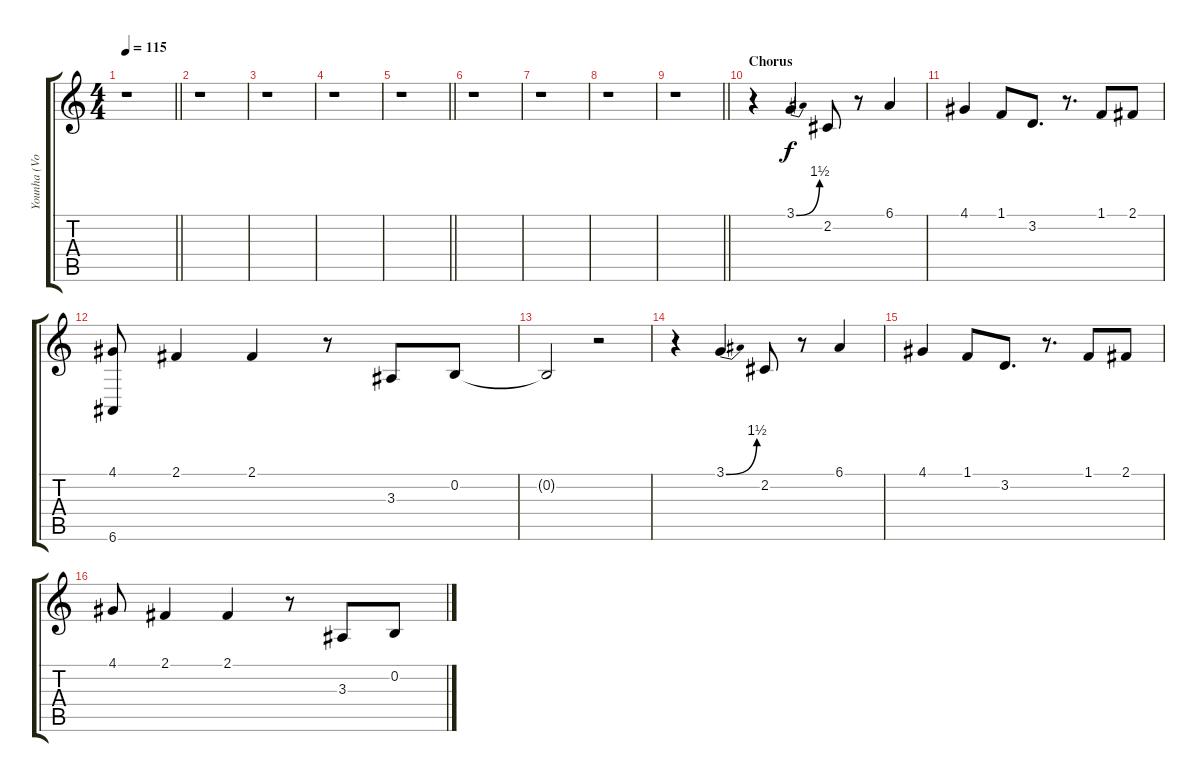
\track ("Younha (Vocal)" "Younha (Vo") {instrument altosax}
\staff {score tabs}
\tuning (E4 B3 G3 D3 A2 E2) {hide}
\ts (4 4)
\tempo 115
\clef g2
\barLineRight lightlight
\ks c
r.1{dy f} |
r.1 |
r.1 |
r.1 |
\barLineRight lightlight
r.1 |
r.1 |
r.1 |
r.1 |
\barLineRight lightlight
r.1 |
\section ("" "Chorus")
r.4 3.1{be (bend 0 0 60 6)}.4 2.2.8 r.8 6.1.4 |
4.1.4 1.1.8 3.2.8{d} r.8{d} 1.1.8 2.1.8 |
(4.1 6.6).8 2.1.4 2.1.4 r.8 3.3.8 0.2.8 |
0.2{t}.2 r.2 |
r.4 3.1{be (bend 0 0 60 6)}.4 2.2.8 r.8 6.1.4 |
4.1.4 1.1.8 3.2.8{d} r.8{d} 1.1.8 2.1.8 |
4.1.8 2.1.4 2.1.4 r.8 3.3.8 0.2.8
